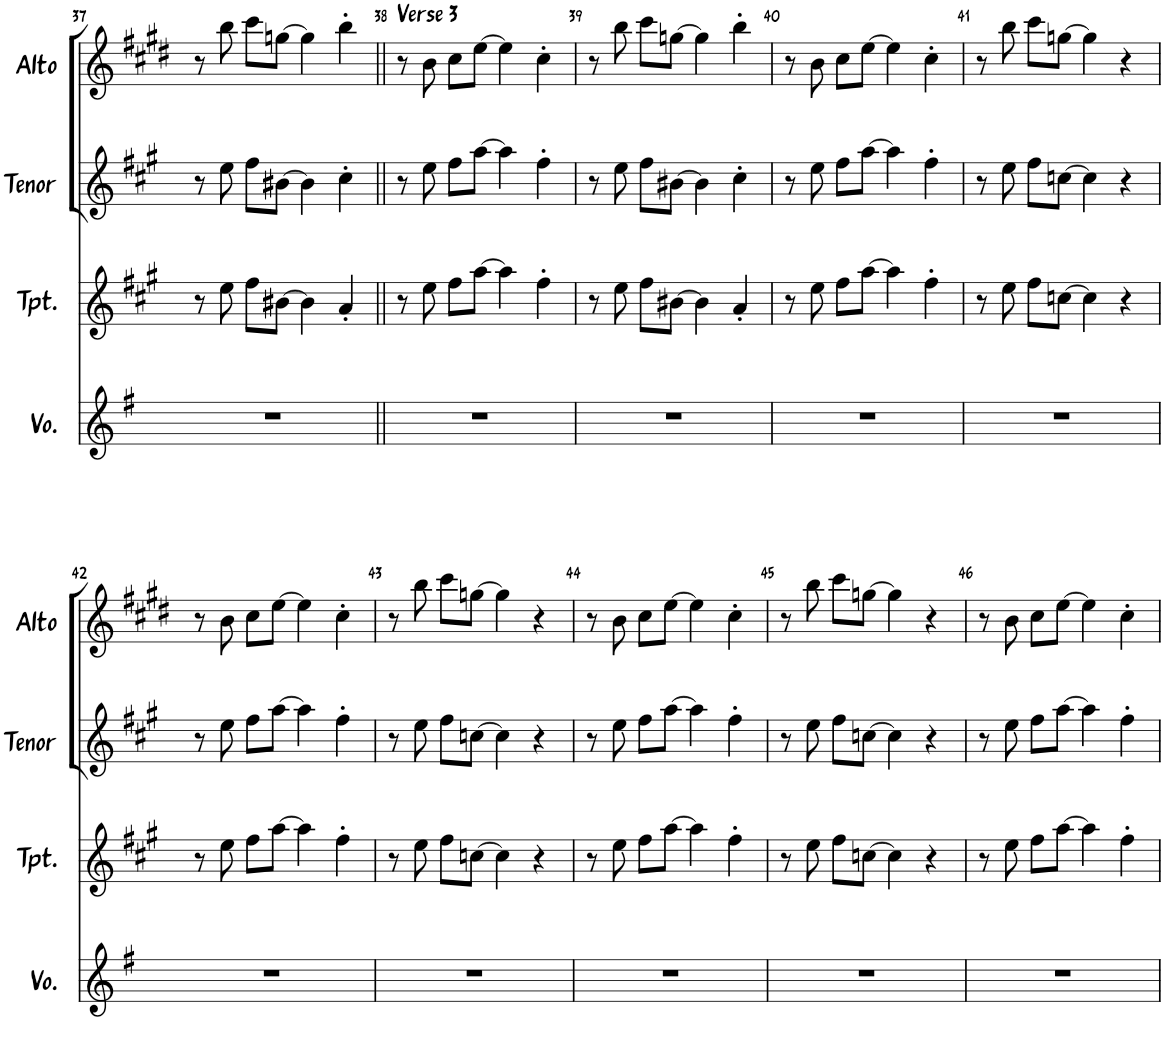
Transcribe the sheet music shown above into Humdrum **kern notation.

**kern	**kern	**kern	**kern
*part4	*part3	*part2	*part1
*staff4	*staff3	*staff2	*staff1
*I"Voice	*I"Trumpet	*I"Tenor Sax	*I"Alto Sax
*I'Vo.	*I'Tpt.	*I'Tenor	*I'Alto
!!LO:PB:g=z
*clefG2	*clefG2	*clefG2	*clefG2
*	*Trd1c2	*Trd8c14	*Trd5c9
*k[f#]	*k[f#c#g#]	*k[f#c#g#]	*k[f#c#g#d#]
*M4/4	*M4/4	*M4/4	*M4/4
=37	=37	=37	=37
1r	8r	8r	8r
.	8ee\	8ee\	8bb\
.	8ff#\L	8ff#\L	8ccc#\L
.	[8b#X\J	[8b#X\J	[8ggn\J
.	4b#\]	4b#\]	4gg\]
.	4a'/	4cc#'\	4bb'\
=38||	=38||	=38||	=38||
!	!	!	!LO:TX:a:t=Verse 3
1r	8r	8r	8r
.	8ee\	8ee\	8b\
.	8ff#\L	8ff#\L	8cc#\L
.	[8aa\J	[8aa\J	[8ee\J
.	4aa\]	4aa\]	4ee\]
.	4ff#'\	4ff#'\	4cc#'\
=39	=39	=39	=39
1r	8r	8r	8r
.	8ee\	8ee\	8bb\
.	8ff#\L	8ff#\L	8ccc#\L
.	[8b#X\J	[8b#X\J	[8ggn\J
.	4b#\]	4b#\]	4gg\]
.	4a'/	4cc#'\	4bb'\
=40	=40	=40	=40
1r	8r	8r	8r
.	8ee\	8ee\	8b\
.	8ff#\L	8ff#\L	8cc#\L
.	[8aa\J	[8aa\J	[8ee\J
.	4aa\]	4aa\]	4ee\]
.	4ff#'\	4ff#'\	4cc#'\
=41	=41	=41	=41
1r	8r	8r	8r
.	8ee\	8ee\	8bb\
.	8ff#\L	8ff#\L	8ccc#\L
.	[8ccn\J	[8ccn\J	[8ggn\J
.	4cc\]	4cc\]	4gg\]
.	4r	4r	4r
!!LO:LB:g=z
=42	=42	=42	=42
1r	8r	8r	8r
.	8ee\	8ee\	8b\
.	8ff#\L	8ff#\L	8cc#\L
.	[8aa\J	[8aa\J	[8ee\J
.	4aa\]	4aa\]	4ee\]
.	4ff#'\	4ff#'\	4cc#'\
=43	=43	=43	=43
1r	8r	8r	8r
.	8ee\	8ee\	8bb\
.	8ff#\L	8ff#\L	8ccc#\L
.	[8ccn\J	[8ccn\J	[8ggn\J
.	4cc\]	4cc\]	4gg\]
.	4r	4r	4r
=44	=44	=44	=44
1r	8r	8r	8r
.	8ee\	8ee\	8b\
.	8ff#\L	8ff#\L	8cc#\L
.	[8aa\J	[8aa\J	[8ee\J
.	4aa\]	4aa\]	4ee\]
.	4ff#'\	4ff#'\	4cc#'\
=45	=45	=45	=45
1r	8r	8r	8r
.	8ee\	8ee\	8bb\
.	8ff#\L	8ff#\L	8ccc#\L
.	[8ccn\J	[8ccn\J	[8ggn\J
.	4cc\]	4cc\]	4gg\]
.	4r	4r	4r
=46	=46	=46	=46
1r	8r	8r	8r
.	8ee\	8ee\	8b\
.	8ff#\L	8ff#\L	8cc#\L
.	[8aa\J	[8aa\J	[8ee\J
.	4aa\]	4aa\]	4ee\]
.	4ff#'\	4ff#'\	4cc#'\
=	=	=	=
*-	*-	*-	*-
